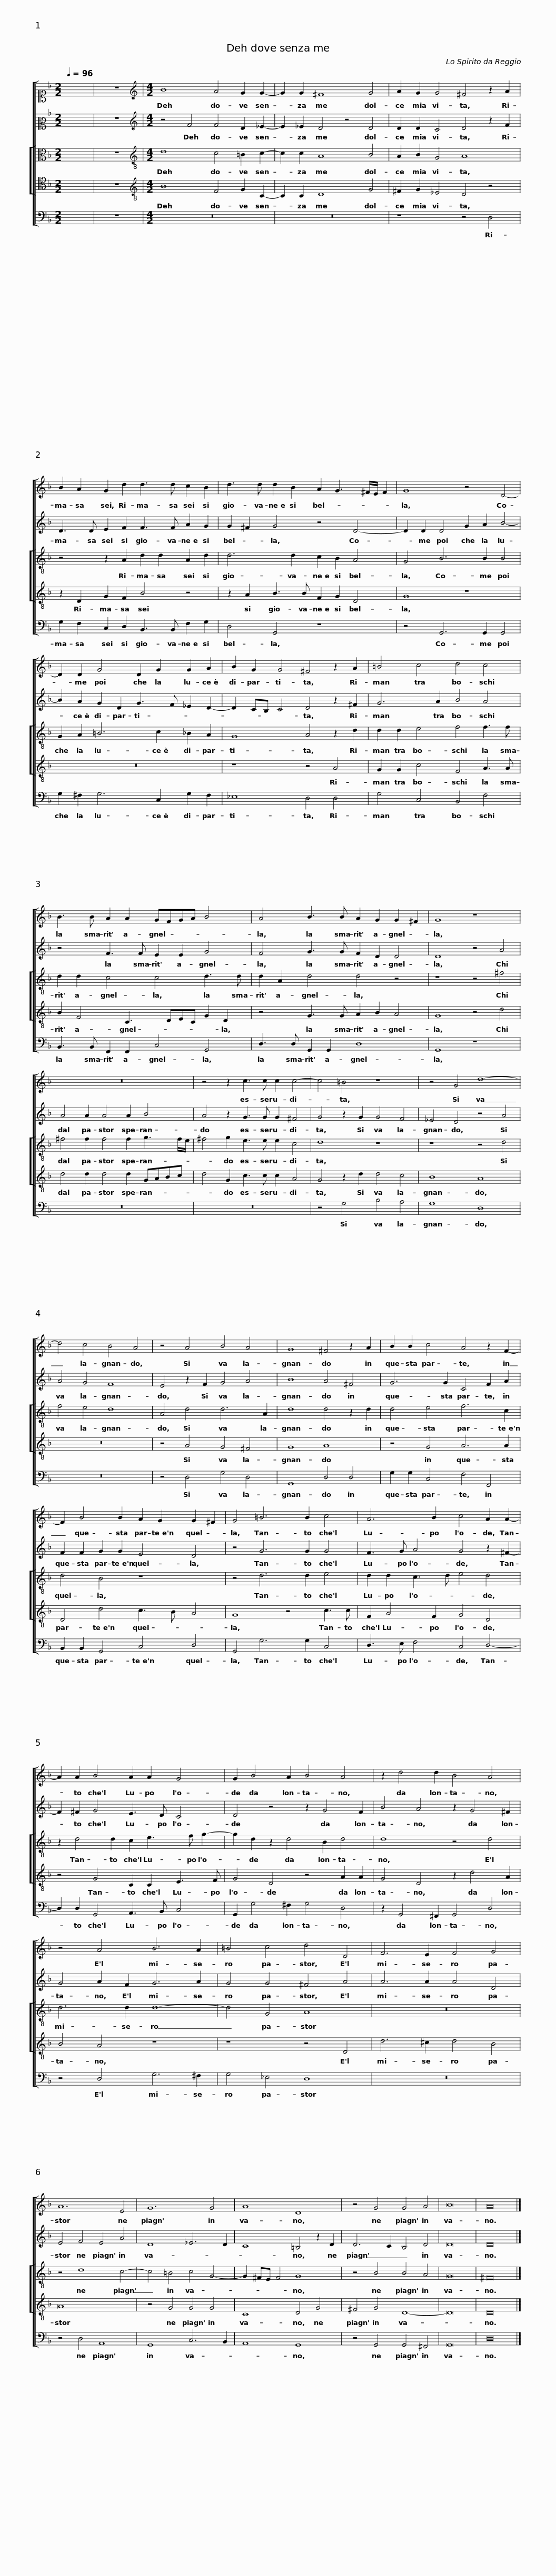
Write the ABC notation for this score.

X:1
%%score [ 1 2 [ 3 4 ] 5 ]
L:1/8
Q:1/4=96
M:2/2
I:linebreak $
K:F
V:1 alto1
V:2 alto2
V:3 alto
V:4 tenor
V:5 bass
V:1
 x8 | z8 |[M:4/2][K:treble] B8 A4 G2 G2- | G2 G2 ^F8 G4 | A2 G2 G4 ^F4 z2 A2 |$ %5
 B2 A2 G2 d2 d3 d c2 B2 | d3 d d2 B2 A2 G3 ^F/E/ F2 | G8 z4 D4- |$ D2 D2 G4 D2 G2 G2 A2 | B2 G2 G4 ^F4 z2 A2 | %10
 =B4 c4 d4 c4 |$ B3 B A2 A2 GFGA B4 | A4 B3 B A2 G2 G2 ^F2 | G8 z8 | z16 |$ %15
 z4 z2 c3 c c2 c4- | c4 =B4 z8 | z4 G4 d8- | d4 c4 B4 A4 |$ z4 A4 B4 A4 | %20
 G8 ^F4 z2 A2 | B2 B2 c4 A4 z2 F2- | F2 B4 B2 A2 G2 G2 ^F2 |$ G4 =B6 B2 c4 | A6 B2 c4 A2 A2- | %25
 A2 A2 B4 A2 A2 G4 | G2 B4 A2 B4 A4 |$ z2 d4 d2 B4 A4 | z4 A4 B6 A2 | =B4 c4 d4 D4 | %30
 F6 E2 F4 G4 |$ A12 E4 | G12 G4 | A8 D8 | z4 G4 G4 A4 | %35
 B16 | A16 |] %37
V:2
 x8 | z8 |[M:4/2][K:treble] z4 F4 F4 D2 _E2- | E2 _E2 D4 z4 D4 | D2 D2 C4 D4 z2 F2 |$ %5
 D3 D E2 F2 F3 F A2 G2 | G2 ^F2 G4 z4 D4- | D2 D2 D4 G2 A2 B4- |$ B2 A2 G2 D2 G3 F _E2 D2- | D2 CB, C4 D4 z2 ^F2 | %10
 G6 A2 B4 A4 |$ z4 F3 F E2 E2 G4 | F4 G3 G F2 D2 D4 | D8 z4 A4 | A4 A2 A4 A2 B4 |$ %15
 A4 z2 G3 G G2 ^F4 | G4 z2 G2 G4 F4 | _E4 D4 z4 A4 | A4 G4 F8 |$ E4 z2 F2 G4 A4 | %20
 B8 A4 ^F4 | G6 G2 C4 F2 A2 | F2 F2 G2 G2 E4 D4 |$ z4 G6 G2 G4 | F3 G A4 G4 z2 ^F2- | %25
 F2 ^F2 G4 E3 D C4 | D4 z4 z2 G4 F2 |$ B4 A4 z2 G4 ^F2 | G4 A2 F2 G6 A2 | G4 G4 ^F4 A4 | %30
 A6 A2 A4 D4 |$ E4 F4 E4 A4 | D8 _E6 D2 | C8 =B,4 z2 D2 | D6 C2 B,4 D4 | %35
 D16 | D16 |] %37
V:3
 x8 | z8 |[M:4/2][K:treble-8] d8 c4 =B2 c2- | c2 c2 A8 B4 | A2 B2 G4 A8 |$ %5
 z4 z2 A2 d2 d2 A2 d2 | d6 d2 c2 B2 A4 | G4 B6 B2 B4 |$ G2 A2 =B6 c2 _B2 A2 | G8 A4 z2 d2 | %10
 d2 d2 e4 f4 f3 f |$ d2 d2 c4 c4 d3 d | d2 A2 d4 d4 z4 | z8 z4 ^f4 | ^f4 f2 f4 f2 g3 f/e/ |$ %15
 ^f4 g2 e3 e e2 c4 | d8 z8 | z8 z4 d4 | f4 e4 d8 |$ A4 d4 d6 A2 | %20
 d8 d4 z2 d2 | d4 e4 f6 c2 | d4 B4 z8 |$ z4 d6 d2 e4 | d2 d2 c3 d e4 d4 | %25
 z2 d4 d2 c2 e3 f g2- | g2 d2 z2 d4 B2 d4 |$ d8 z4 d4 | d6 d2 d8- | d4 G4 A8 | %30
 z16 |$ z4 d8 c4- | c4 =B4 c4 G4- | G2 ^FE F4 G8 | z4 B4 B4 A4 | %35
 G16 | ^F16 |] %37
V:4
 x8 | z8 |[M:4/2][K:treble-8] B8 F4 G2 C2- | C2 C2 D8 G4 | ^F2 G2 _E4 D4 z4 |$ %5
 z2 D2 G2 F2 B4 z4 | z2 A2 B3 B F2 G2 D4 | G8 z8 |$ z16 | z8 z4 A4 | %10
 G2 G2 c4 F4 A3 A |$ B2 F4 C3 DEC G2 D2 | z4 G3 G A2 B2 A4 | G8 z4 d4 | d4 d2 d4 d2 GABc |$ %15
 d4 G2 c3 c c2 A4 | G4 z2 d2 d4 c4 | B8 A8 | z16 |$ z4 A4 G4 ^F4 | %20
 G8 A8 | z4 G4 A6 A2 | D4 d4 c3 B A4 |$ G8 z4 c3 c | F2 A4 F2 G4 D4 | %25
 z4 G4 C2 C2 E3 F | G4 D4 z4 A2 A2 |$ G4 D4 z2 d4 A2 | B4 A4 z8 | z8 z4 D4 | %30
 d6 ^c2 d4 B4 |$ A16 | z4 G4 G4 G4 | C8 D4 G4 | ^F4 G4 D8- | %35
 D16 | D16 |] %37
V:5
 x8 | z8 |[M:4/2] z16 | z16 | z8 z4 D,4 |$ %5
 G,2 F,2 C,2 D,2 B,,3 B,, F,2 G,2 | D,4 G,,4 z8 | z4 G,,6 G,,2 G,,4 |$ G,2 ^F,2 G,6 C,2 G,2 F,2 | _E,8 D,4 D,4 | %10
 G,4 C,4 B,,4 F,4 |$ B,,3 B,, F,,2 F,,2 C,4 G,,4 | D,3 D, G,,2 G,,2 D,8 | G,,8 z8 | z16 |$ %15
 z16 | z4 G,4 B,4 A,4 | G,8 D,8 | z16 |$ z4 D,4 G,4 D,4 | %20
 G,,8 D,4 D,4 | G,2 G,2 C,4 F,4 F,,4 | B,,2 B,,2 G,,4 C,4 D,4 |$ G,,4 G,6 G,2 C,4 | D,3 E, F,4 C,4 D,4- | %25
 D,2 D,2 G,,4 A,,3 B,, C,4 | G,,2 G,4 ^F,2 G,4 D,4 |$ z2 G,,4 ^F,,2 G,,4 D,4 | z4 D,4 G,6 ^F,2 | G,4 _E,4 D,8 | %30
 z16 |$ z4 D,4 A,,8 | G,,8 C,6 B,,2 | A,,8 G,,8 | z4 G,,4 G,,4 ^F,,4 | %35
 G,,16 | D,16 |] %37
